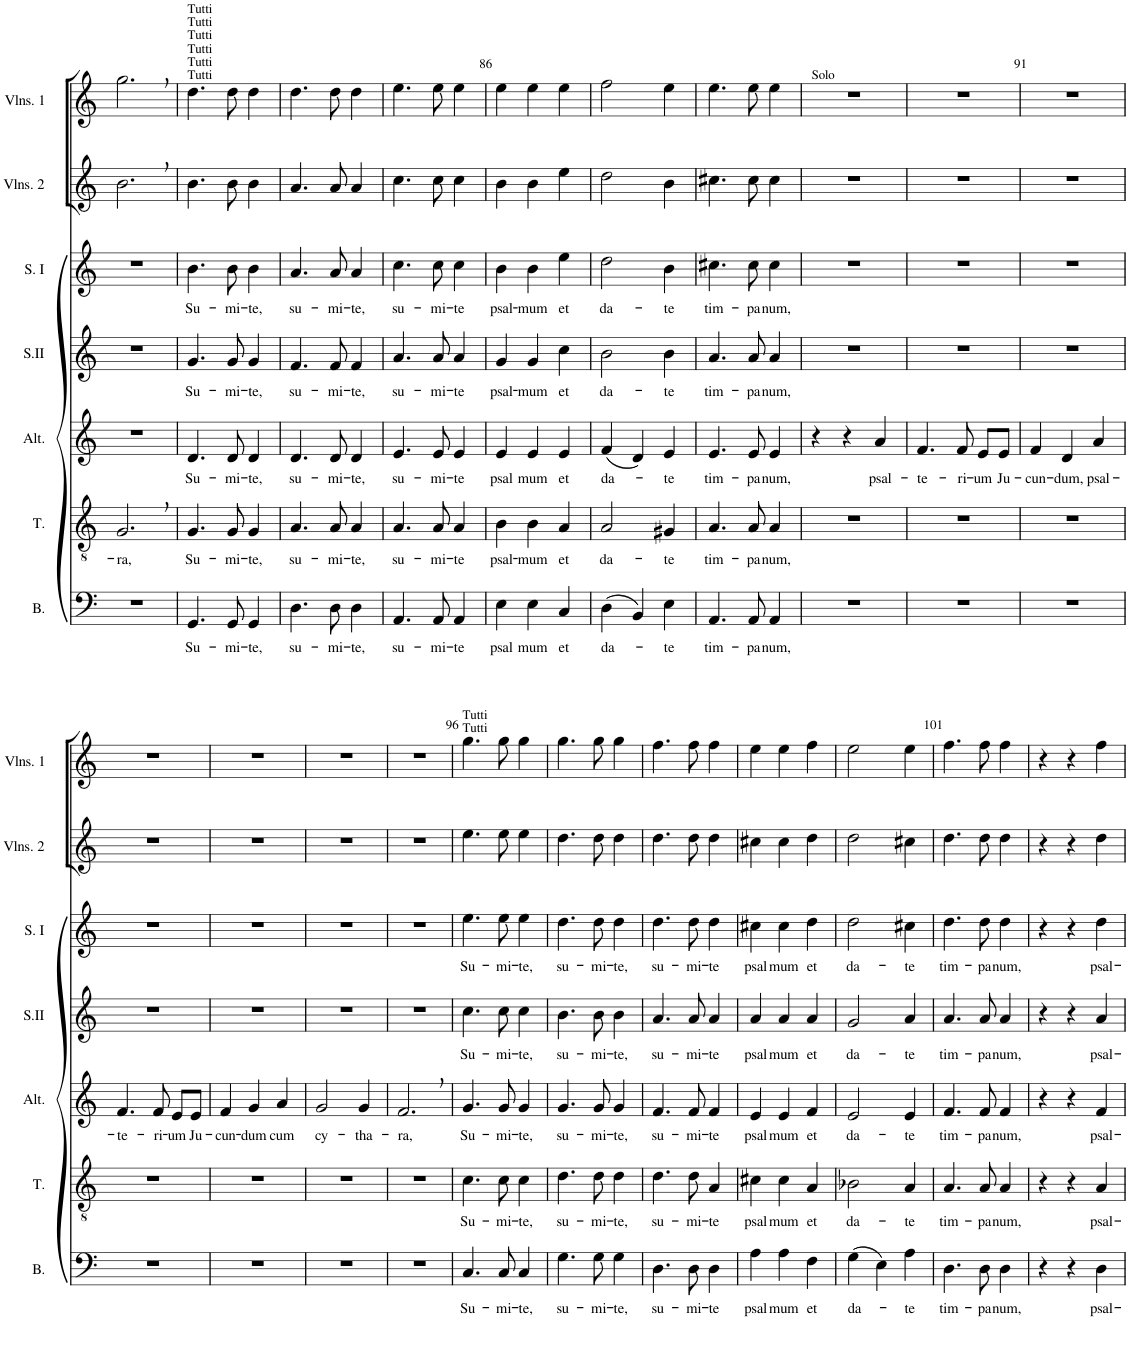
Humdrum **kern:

**kern	**text	**kern	**text	**kern	**text	**kern	**text	**kern	**text	**kern	**kern
*part7	*part7	*part6	*part6	*part5	*part5	*part4	*part4	*part3	*part3	*part2	*part1
*staff7	*staff7	*staff6	*staff6	*staff5	*staff5	*staff4	*staff4	*staff3	*staff3	*staff2	*staff1
*I"Basse	*	*I"Ténor	*	*I"Alto	*	*I"Soprano II	*	*I"Soprane I	*	*I"Deuxièmes Violons	*I"Premiers Violons
*I'B.	*	*I'T.	*	*I'Alt.	*	*I'S.II	*	*I'S. I	*	*I'Vlns. 2	*I'Vlns. 1
!!LO:PB:g=z
*clefF4	*	*clefGv2	*	*clefG2	*	*clefG2	*	*clefG2	*	*clefG2	*clefG2
*k[]	*	*k[]	*	*k[]	*	*k[]	*	*k[]	*	*k[]	*k[]
*M3/4	*	*M3/4	*	*M3/4	*	*M3/4	*	*M3/4	*	*M3/4	*M3/4
=82	=82	=82	=82	=82	=82	=82	=82	=82	=82	=82	=82
!	!	!	!LO:LY:b	!	!	!	!	!	!	!	!
2.r	.	2.G,/	-ra,	2.r	.	2.r	.	2.r	.	2.b,\	2.gg,\
=83	=83	=83	=83	=83	=83	=83	=83	=83	=83	=83	=83
!	!	!	!	!	!	!	!	!	!	!	!LO:TX:a:t=Tutti
!	!	!	!	!	!	!	!	!	!	!	!LO:TX:a:t=Tutti
!	!	!	!	!	!	!	!	!	!	!	!LO:TX:a:t=Tutti
!	!	!	!	!	!	!	!	!	!	!	!LO:TX:a:t=Tutti
!	!	!	!	!	!	!	!	!	!	!	!LO:TX:a:t=Tutti
!	!	!	!	!	!	!	!	!	!	!	!LO:TX:a:t=Tutti
!	!LO:LY:b	!	!LO:LY:b	!	!LO:LY:b	!	!LO:LY:b	!	!LO:LY:b	!	!
4.GG/	Su-	4.G/	Su-	4.d/	Su-	4.g/	Su-	4.b\	Su-	4.b\	4.dd\
!	!LO:LY:b	!	!LO:LY:b	!	!LO:LY:b	!	!LO:LY:b	!	!LO:LY:b	!	!
8GG/	-mi-	8G/	-mi-	8d/	-mi-	8g/	-mi-	8b\	-mi-	8b\	8dd\
!	!LO:LY:b	!	!LO:LY:b	!	!LO:LY:b	!	!LO:LY:b	!	!LO:LY:b	!	!
4GG/	-te,	4G/	-te,	4d/	-te,	4g/	-te,	4b\	-te,	4b\	4dd\
=84	=84	=84	=84	=84	=84	=84	=84	=84	=84	=84	=84
!	!LO:LY:b	!	!LO:LY:b	!	!LO:LY:b	!	!LO:LY:b	!	!LO:LY:b	!	!
4.D\	su-	4.A/	su-	4.d/	su-	4.f/	su-	4.a/	su-	4.a/	4.dd\
!	!LO:LY:b	!	!LO:LY:b	!	!LO:LY:b	!	!LO:LY:b	!	!LO:LY:b	!	!
8D\	-mi-	8A/	-mi-	8d/	-mi-	8f/	-mi-	8a/	-mi-	8a/	8dd\
!	!LO:LY:b	!	!LO:LY:b	!	!LO:LY:b	!	!LO:LY:b	!	!LO:LY:b	!	!
4D\	-te,	4A/	-te,	4d/	-te,	4f/	-te,	4a/	-te,	4a/	4dd\
=85	=85	=85	=85	=85	=85	=85	=85	=85	=85	=85	=85
!	!LO:LY:b	!	!LO:LY:b	!	!LO:LY:b	!	!LO:LY:b	!	!LO:LY:b	!	!
4.AA/	su-	4.A/	su-	4.e/	su-	4.a/	su-	4.cc\	su-	4.cc\	4.ee\
!	!LO:LY:b	!	!LO:LY:b	!	!LO:LY:b	!	!LO:LY:b	!	!LO:LY:b	!	!
8AA/	-mi-	8A/	-mi-	8e/	-mi-	8a/	-mi-	8cc\	-mi-	8cc\	8ee\
!	!LO:LY:b	!	!LO:LY:b	!	!LO:LY:b	!	!LO:LY:b	!	!LO:LY:b	!	!
4AA/	-te	4A/	-te	4e/	-te	4a/	-te	4cc\	-te	4cc\	4ee\
=86	=86	=86	=86	=86	=86	=86	=86	=86	=86	=86	=86
!	!LO:LY:b	!	!LO:LY:b	!	!LO:LY:b	!	!LO:LY:b	!	!LO:LY:b	!	!
4E\	psal	4B\	psal-	4e/	psal	4g/	psal-	4b\	psal-	4b\	4ee\
!	!LO:LY:b	!	!LO:LY:b	!	!LO:LY:b	!	!LO:LY:b	!	!LO:LY:b	!	!
4E\	mum	4B\	-mum	4e/	mum	4g/	-mum	4b\	-mum	4b\	4ee\
!	!LO:LY:b	!	!LO:LY:b	!	!LO:LY:b	!	!LO:LY:b	!	!LO:LY:b	!	!
4C/	et	4A/	et	4e/	et	4cc\	et	4ee\	et	4ee\	4ee\
=87	=87	=87	=87	=87	=87	=87	=87	=87	=87	=87	=87
!	!LO:LY:b	!	!LO:LY:b	!	!LO:LY:b	!	!LO:LY:b	!	!LO:LY:b	!	!
(4D\	da-	2A/	da-	(4f/	da-	2b\	da-	2dd\	da-	2dd\	2ff\
4BB/)	.	.	.	4d/)	.	.	.	.	.	.	.
!	!LO:LY:b	!	!LO:LY:b	!	!LO:LY:b	!	!LO:LY:b	!	!LO:LY:b	!	!
4E\	-te	4G#X/	-te	4e/	-te	4b\	-te	4b\	-te	4b\	4ee\
=88	=88	=88	=88	=88	=88	=88	=88	=88	=88	=88	=88
!	!LO:LY:b	!	!LO:LY:b	!	!LO:LY:b	!	!LO:LY:b	!	!LO:LY:b	!	!
4.AA/	tim-	4.A/	tim-	4.e/	tim-	4.a/	tim-	4.cc#X\	tim-	4.cc#X\	4.ee\
!	!LO:LY:b	!	!LO:LY:b	!	!LO:LY:b	!	!LO:LY:b	!	!LO:LY:b	!	!
8AA/	-pa-	8A/	-pa-	8e/	-pa-	8a/	-pa-	8cc#\	-pa-	8cc#\	8ee\
!	!LO:LY:b	!	!LO:LY:b	!	!LO:LY:b	!	!LO:LY:b	!	!LO:LY:b	!	!
4AA/	-num,	4A/	-num,	4e/	-num,	4a/	-num,	4cc#\	-num,	4cc#\	4ee\
=89	=89	=89	=89	=89	=89	=89	=89	=89	=89	=89	=89
!	!	!	!	!	!	!	!	!	!	!	!LO:TX:a:t=Solo
2.r	.	2.r	.	4r	.	2.r	.	2.r	.	2.r	2.r
.	.	.	.	4r	.	.	.	.	.	.	.
!	!	!	!	!	!LO:LY:b	!	!	!	!	!	!
.	.	.	.	4a/	psal-	.	.	.	.	.	.
=90	=90	=90	=90	=90	=90	=90	=90	=90	=90	=90	=90
!	!	!	!	!	!LO:LY:b	!	!	!	!	!	!
2.r	.	2.r	.	4.f/	-te-	2.r	.	2.r	.	2.r	2.r
!	!	!	!	!	!LO:LY:b	!	!	!	!	!	!
.	.	.	.	8f/	-ri-	.	.	.	.	.	.
!	!	!	!	!	!LO:LY:b	!	!	!	!	!	!
.	.	.	.	8e/L	-um	.	.	.	.	.	.
!	!	!	!	!	!LO:LY:b	!	!	!	!	!	!
.	.	.	.	8e/J	Ju-	.	.	.	.	.	.
=91	=91	=91	=91	=91	=91	=91	=91	=91	=91	=91	=91
!	!	!	!	!	!LO:LY:b	!	!	!	!	!	!
2.r	.	2.r	.	4f/	-cun-	2.r	.	2.r	.	2.r	2.r
!	!	!	!	!	!LO:LY:b	!	!	!	!	!	!
.	.	.	.	4d/	-dum,	.	.	.	.	.	.
!	!	!	!	!	!LO:LY:b	!	!	!	!	!	!
.	.	.	.	4a/	psal-	.	.	.	.	.	.
!!LO:LB:g=z
=92	=92	=92	=92	=92	=92	=92	=92	=92	=92	=92	=92
!	!	!	!	!	!LO:LY:b	!	!	!	!	!	!
2.r	.	2.r	.	4.f/	-te-	2.r	.	2.r	.	2.r	2.r
!	!	!	!	!	!LO:LY:b	!	!	!	!	!	!
.	.	.	.	8f/	-ri-	.	.	.	.	.	.
!	!	!	!	!	!LO:LY:b	!	!	!	!	!	!
.	.	.	.	8e/L	-um	.	.	.	.	.	.
!	!	!	!	!	!LO:LY:b	!	!	!	!	!	!
.	.	.	.	8e/J	Ju-	.	.	.	.	.	.
=93	=93	=93	=93	=93	=93	=93	=93	=93	=93	=93	=93
!	!	!	!	!	!LO:LY:b	!	!	!	!	!	!
2.r	.	2.r	.	4f/	-cun-	2.r	.	2.r	.	2.r	2.r
!	!	!	!	!	!LO:LY:b	!	!	!	!	!	!
.	.	.	.	4g/	-dum	.	.	.	.	.	.
!	!	!	!	!	!LO:LY:b	!	!	!	!	!	!
.	.	.	.	4a/	cum	.	.	.	.	.	.
=94	=94	=94	=94	=94	=94	=94	=94	=94	=94	=94	=94
!	!	!	!	!	!LO:LY:b	!	!	!	!	!	!
2.r	.	2.r	.	2g/	cy-	2.r	.	2.r	.	2.r	2.r
!	!	!	!	!	!LO:LY:b	!	!	!	!	!	!
.	.	.	.	4g/	-tha-	.	.	.	.	.	.
=95	=95	=95	=95	=95	=95	=95	=95	=95	=95	=95	=95
!	!	!	!	!	!LO:LY:b	!	!	!	!	!	!
2.r	.	2.r	.	2.f,/	-ra,	2.r	.	2.r	.	2.r	2.r
=96	=96	=96	=96	=96	=96	=96	=96	=96	=96	=96	=96
!	!	!	!	!	!	!	!	!	!	!	!LO:TX:a:t=Tutti
!	!	!	!	!	!	!	!	!	!	!	!LO:TX:a:t=Tutti
!	!LO:LY:b	!	!LO:LY:b	!	!LO:LY:b	!	!LO:LY:b	!	!LO:LY:b	!	!
4.C/	Su-	4.c\	Su-	4.g/	Su-	4.cc\	Su-	4.ee\	Su-	4.ee\	4.gg\
!	!LO:LY:b	!	!LO:LY:b	!	!LO:LY:b	!	!LO:LY:b	!	!LO:LY:b	!	!
8C/	-mi-	8c\	-mi-	8g/	-mi-	8cc\	-mi-	8ee\	-mi-	8ee\	8gg\
!	!LO:LY:b	!	!LO:LY:b	!	!LO:LY:b	!	!LO:LY:b	!	!LO:LY:b	!	!
4C/	-te,	4c\	-te,	4g/	-te,	4cc\	-te,	4ee\	-te,	4ee\	4gg\
=97	=97	=97	=97	=97	=97	=97	=97	=97	=97	=97	=97
!	!LO:LY:b	!	!LO:LY:b	!	!LO:LY:b	!	!LO:LY:b	!	!LO:LY:b	!	!
4.G\	su-	4.d\	su-	4.g/	su-	4.b\	su-	4.dd\	su-	4.dd\	4.gg\
!	!LO:LY:b	!	!LO:LY:b	!	!LO:LY:b	!	!LO:LY:b	!	!LO:LY:b	!	!
8G\	-mi-	8d\	-mi-	8g/	-mi-	8b\	-mi-	8dd\	-mi-	8dd\	8gg\
!	!LO:LY:b	!	!LO:LY:b	!	!LO:LY:b	!	!LO:LY:b	!	!LO:LY:b	!	!
4G\	-te,	4d\	-te,	4g/	-te,	4b\	-te,	4dd\	-te,	4dd\	4gg\
=98	=98	=98	=98	=98	=98	=98	=98	=98	=98	=98	=98
!	!LO:LY:b	!	!LO:LY:b	!	!LO:LY:b	!	!LO:LY:b	!	!LO:LY:b	!	!
4.D\	su-	4.d\	su-	4.f/	su-	4.a/	su-	4.dd\	su-	4.dd\	4.ff\
!	!LO:LY:b	!	!LO:LY:b	!	!LO:LY:b	!	!LO:LY:b	!	!LO:LY:b	!	!
8D\	-mi-	8d\	-mi-	8f/	-mi-	8a/	-mi-	8dd\	-mi-	8dd\	8ff\
!	!LO:LY:b	!	!LO:LY:b	!	!LO:LY:b	!	!LO:LY:b	!	!LO:LY:b	!	!
4D\	-te	4A/	-te	4f/	-te	4a/	-te	4dd\	-te	4dd\	4ff\
=99	=99	=99	=99	=99	=99	=99	=99	=99	=99	=99	=99
!	!LO:LY:b	!	!LO:LY:b	!	!LO:LY:b	!	!LO:LY:b	!	!LO:LY:b	!	!
4A\	psal-	4c#X\	psal-	4e/	psal-	4a/	psal-	4cc#X\	psal-	4cc#X\	4ee\
!	!LO:LY:b	!	!LO:LY:b	!	!LO:LY:b	!	!LO:LY:b	!	!LO:LY:b	!	!
4A\	-mum	4c#\	-mum	4e/	-mum	4a/	-mum	4cc#\	-mum	4cc#\	4ee\
!	!LO:LY:b	!	!LO:LY:b	!	!LO:LY:b	!	!LO:LY:b	!	!LO:LY:b	!	!
4F\	et	4A/	et	4f/	et	4a/	et	4dd\	et	4dd\	4ff\
=100	=100	=100	=100	=100	=100	=100	=100	=100	=100	=100	=100
!	!LO:LY:b	!	!LO:LY:b	!	!LO:LY:b	!	!LO:LY:b	!	!LO:LY:b	!	!
(4G\	da-	2B-X\	da-	2e/	da-	2g/	da-	2dd\	da-	2dd\	2ee\
4E\)	.	.	.	.	.	.	.	.	.	.	.
!	!LO:LY:b	!	!LO:LY:b	!	!LO:LY:b	!	!LO:LY:b	!	!LO:LY:b	!	!
4A\	-te	4A/	-te	4e/	-te	4a/	-te	4cc#X\	-te	4cc#X\	4ee\
=101	=101	=101	=101	=101	=101	=101	=101	=101	=101	=101	=101
!	!LO:LY:b	!	!LO:LY:b	!	!LO:LY:b	!	!LO:LY:b	!	!LO:LY:b	!	!
4.D\	tim-	4.A/	tim-	4.f/	tim-	4.a/	tim-	4.dd\	tim-	4.dd\	4.ff\
!	!LO:LY:b	!	!LO:LY:b	!	!LO:LY:b	!	!LO:LY:b	!	!LO:LY:b	!	!
8D\	-pa-	8A/	-pa-	8f/	-pa-	8a/	-pa-	8dd\	-pa-	8dd\	8ff\
!	!LO:LY:b	!	!LO:LY:b	!	!LO:LY:b	!	!LO:LY:b	!	!LO:LY:b	!	!
4D\	-num,	4A/	-num,	4f/	-num,	4a/	-num,	4dd\	-num,	4dd\	4ff\
=102	=102	=102	=102	=102	=102	=102	=102	=102	=102	=102	=102
4r	.	4r	.	4r	.	4r	.	4r	.	4r	4r
4r	.	4r	.	4r	.	4r	.	4r	.	4r	4r
!	!LO:LY:b	!	!LO:LY:b	!	!LO:LY:b	!	!LO:LY:b	!	!LO:LY:b	!	!
4D\	psal-	4A/	psal-	4f/	psal-	4a/	psal-	4dd\	psal-	4dd\	4ff\
=	=	=	=	=	=	=	=	=	=	=	=
*-	*-	*-	*-	*-	*-	*-	*-	*-	*-	*-	*-
